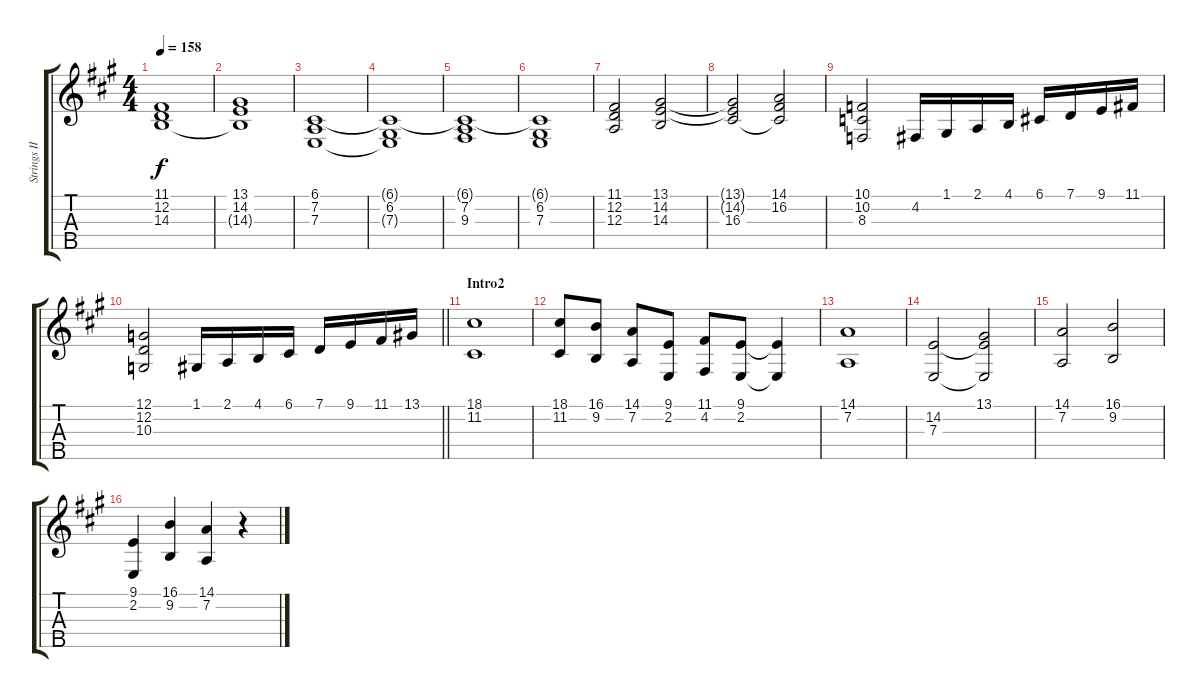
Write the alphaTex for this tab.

\track ("Strings II" "Strings II") {instrument stringensemble1}
\staff {score tabs}
\tuning (G3 D3 A2 E2 B1) {hide}
\ts (4 4)
\tempo 158
\clef g2
\ks a
(11.1 12.2 14.3).1{dy f} |
(13.1 14.2 14.3{t}).1 |
(6.1 7.2 7.3).1 |
(6.1{t} 6.2 7.3{t}).1 |
(6.1{t} 7.2 9.3).1 |
(6.1{t} 6.2 7.3).1 |
(11.1 12.2 12.3).2 (13.1 14.2 14.3).2 |
(13.1{t} 14.2{t} 16.3).2 (14.1 16.2 16.3{t}).2 |
(10.1 10.2 8.3).2 4.2.16 1.1.16 2.1.16 4.1.16 6.1.16 7.1.16 9.1.16 11.1.16 |
\barLineRight lightlight
(12.1 12.2 10.3).2 1.1.16 2.1.16 4.1.16 6.1.16 7.1.16 9.1.16 11.1.16 13.1.16 |
\section ("" "Intro2")
(18.1 11.2).1 |
(18.1 11.2).8 (16.1 9.2).8 (14.1 7.2).8 (9.1 2.2).8 (11.1 4.2).8 (9.1 2.2).8 (9.1{t} 2.2{t}).4 |
(14.1 7.2).1 |
(14.2 7.3).2 (13.1 14.2{t} 7.3{t}).2 |
(14.1 7.2).2 (16.1 9.2).2 |
(9.1 2.2).4 (16.1 9.2).4 (14.1 7.2).4 r.4
